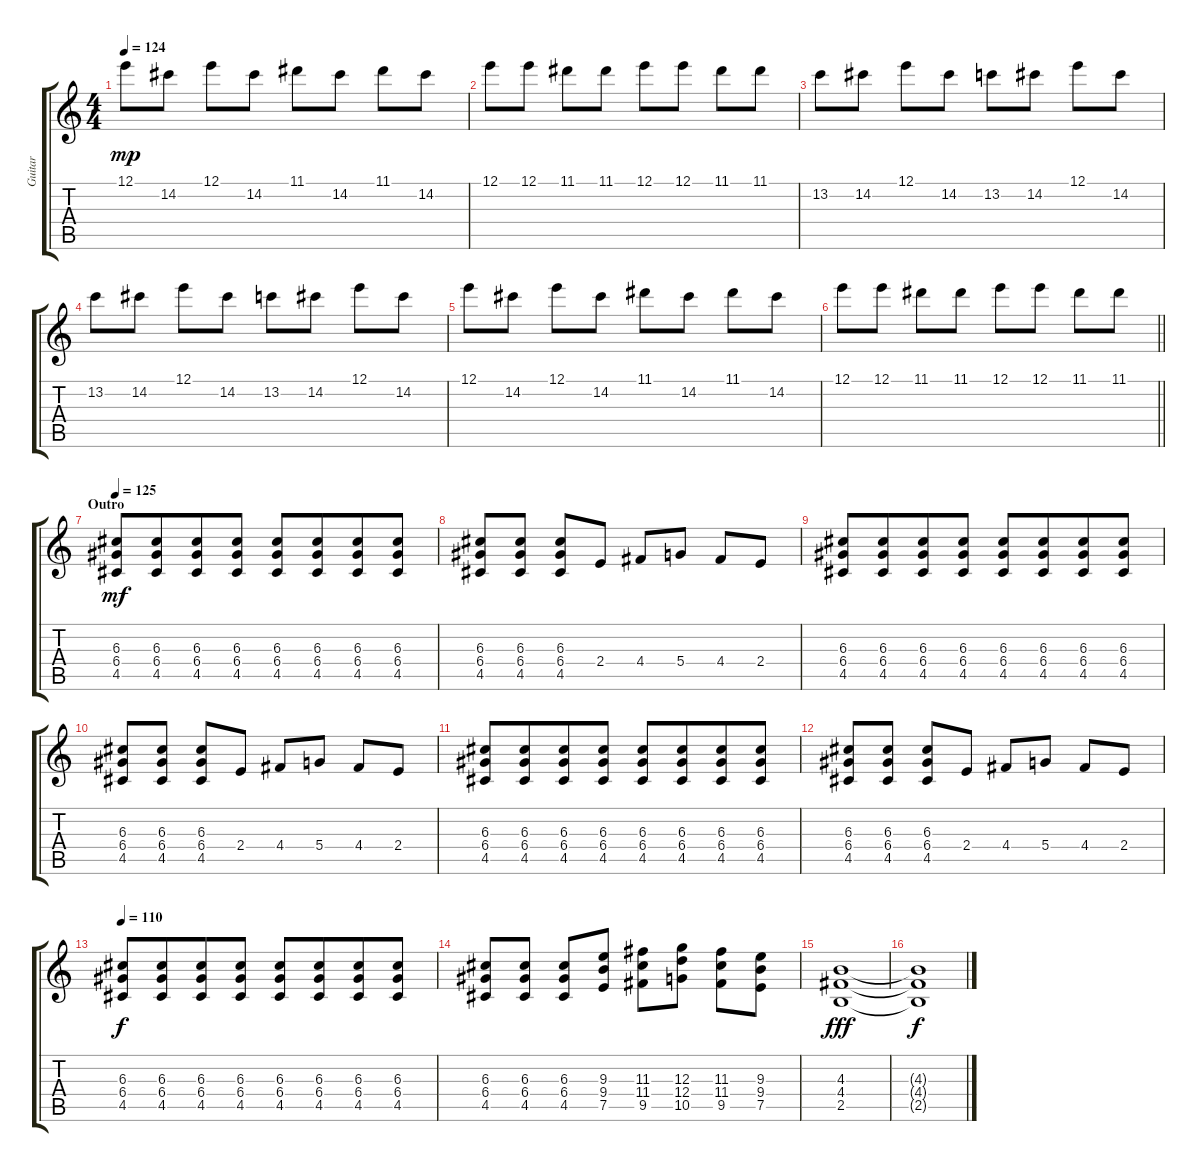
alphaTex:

\track ("Guitar" "Guitar") {instrument overdrivenguitar}
\staff {score tabs}
\tuning (E4 B3 G3 D3 A2 E2) {hide}
\ts (4 4)
\tempo 124
\clef g2
\ks c
12.1.8{dy mp} 14.2.8 12.1.8 14.2.8 11.1.8 14.2.8 11.1.8 14.2.8 |
12.1.8 12.1.8 11.1.8 11.1.8 12.1.8 12.1.8 11.1.8 11.1.8 |
13.2.8 14.2.8 12.1.8 14.2.8 13.2.8 14.2.8 12.1.8 14.2.8 |
13.2.8 14.2.8 12.1.8 14.2.8 13.2.8 14.2.8 12.1.8 14.2.8 |
12.1.8 14.2.8 12.1.8 14.2.8 11.1.8 14.2.8 11.1.8 14.2.8 |
\barLineRight lightlight
12.1.8 12.1.8 11.1.8 11.1.8 12.1.8 12.1.8 11.1.8 11.1.8 |
\section ("" "Outro")
\tempo 120
\tempo 125
(6.3 6.4 4.5).8{dy mf} (6.3 6.4 4.5).8{beam merge} (6.3 6.4 4.5).8 (6.3 6.4 4.5).8 (6.3 6.4 4.5).8 (6.3 6.4 4.5).8{beam merge} (6.3 6.4 4.5).8 (6.3 6.4 4.5).8 |
(6.3 6.4 4.5).8 (6.3 6.4 4.5).8 (6.3 6.4 4.5).8 2.4.8 4.4.8 5.4.8 4.4.8 2.4.8 |
(6.3 6.4 4.5).8 (6.3 6.4 4.5).8{beam merge} (6.3 6.4 4.5).8 (6.3 6.4 4.5).8 (6.3 6.4 4.5).8 (6.3 6.4 4.5).8{beam merge} (6.3 6.4 4.5).8 (6.3 6.4 4.5).8 |
(6.3 6.4 4.5).8 (6.3 6.4 4.5).8 (6.3 6.4 4.5).8 2.4.8 4.4.8 5.4.8 4.4.8 2.4.8 |
(6.3 6.4 4.5).8 (6.3 6.4 4.5).8{beam merge} (6.3 6.4 4.5).8 (6.3 6.4 4.5).8 (6.3 6.4 4.5).8 (6.3 6.4 4.5).8{beam merge} (6.3 6.4 4.5).8 (6.3 6.4 4.5).8 |
(6.3 6.4 4.5).8 (6.3 6.4 4.5).8 (6.3 6.4 4.5).8 2.4.8 4.4.8 5.4.8 4.4.8 2.4.8 |
\tempo 110
(6.3 6.4 4.5).8{dy f} (6.3 6.4 4.5).8{beam merge} (6.3 6.4 4.5).8 (6.3 6.4 4.5).8 (6.3 6.4 4.5).8 (6.3 6.4 4.5).8{beam merge} (6.3 6.4 4.5).8 (6.3 6.4 4.5).8 |
(6.3 6.4 4.5).8 (6.3 6.4 4.5).8 (6.3 6.4 4.5).8 (9.3 9.4 7.5).8 (11.3 11.4 9.5).8 (12.3 12.4 10.5).8 (11.3 11.4 9.5).8 (9.3 9.4 7.5).8 |
(4.3 4.4 2.5).1{dy fff} |
(4.3{t} 4.4{t} 2.5{t}).1{dy f}
